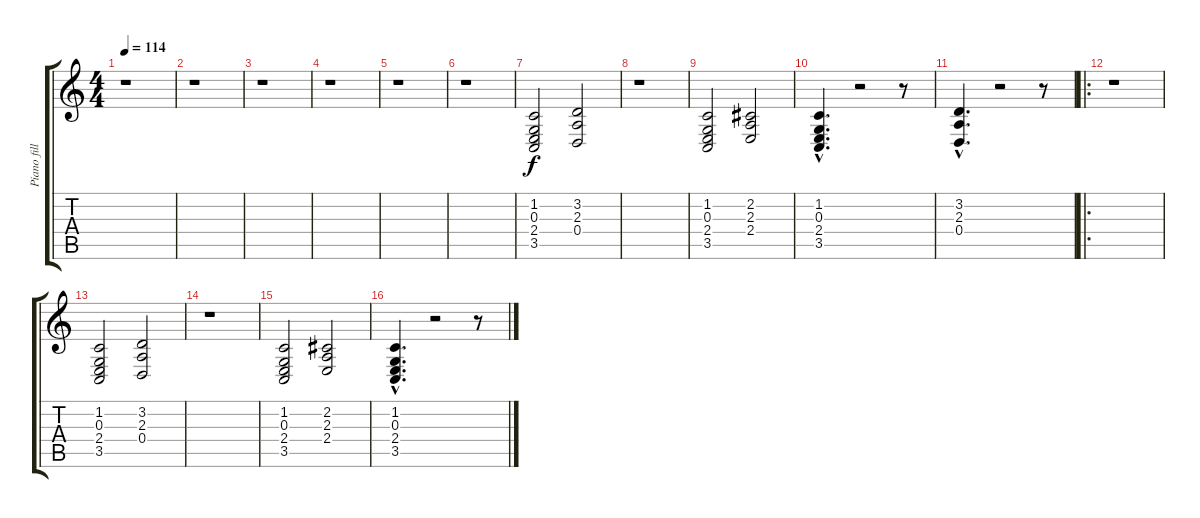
\track ("Piano fills" "Piano fill") {instrument brightacousticpiano}
\staff {score tabs}
\tuning (E4 B3 G3 D3 A2 E2) {hide}
\ts (4 4)
\tempo 114
\clef g2
\ks c
r.1{dy f instrument brightacousticpiano} |
r.1 |
r.1 |
r.1 |
r.1 |
r.1 |
(1.2 0.3 2.4 3.5).2 (3.2 2.3 0.4).2 |
r.1 |
(1.2 0.3 2.4 3.5).2 (2.2 2.3 2.4).2 |
(1.2{hac} 0.3{hac} 2.4{hac} 3.5{hac}).4{d} r.2 r.8 |
(3.2{hac} 2.3{hac} 0.4{hac}).4{d} r.2 r.8 |
\ro
r.1 |
(1.2 0.3 2.4 3.5).2 (3.2 2.3 0.4).2 |
r.1 |
(1.2 0.3 2.4 3.5).2 (2.2 2.3 2.4).2 |
(1.2{hac} 0.3{hac} 2.4{hac} 3.5{hac}).4{d} r.2 r.8
